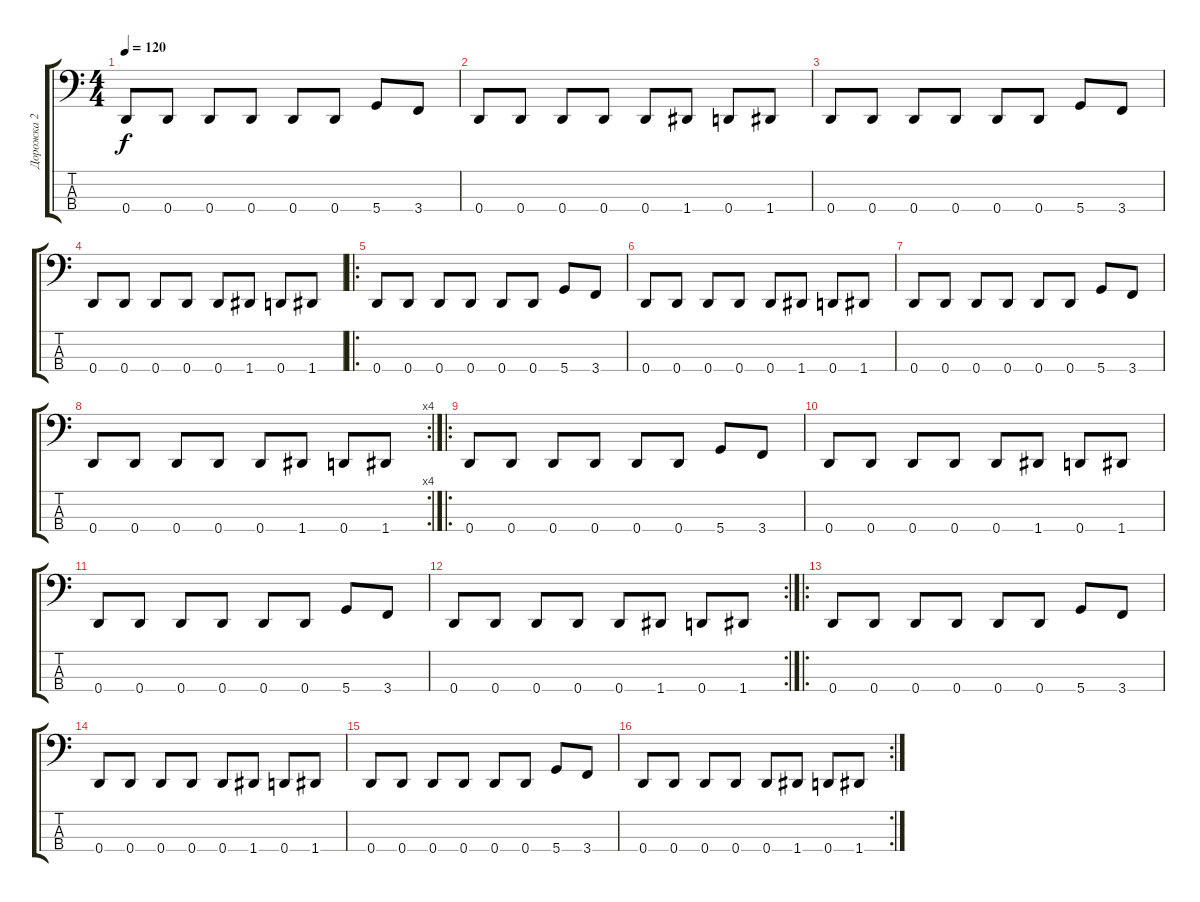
\track ("Дорожка 2" "Дорожка 2") {instrument electricbassfinger}
\staff {score tabs}
\tuning (G2 D2 A1 D1) {hide}
\ts (4 4)
\tempo 120
\clef f4
\ks c
0.4.8{dy f} 0.4.8 0.4.8 0.4.8 0.4.8 0.4.8 5.4.8 3.4.8 |
0.4.8 0.4.8 0.4.8 0.4.8 0.4.8 1.4.8 0.4.8 1.4.8 |
0.4.8 0.4.8 0.4.8 0.4.8 0.4.8 0.4.8 5.4.8 3.4.8 |
0.4.8 0.4.8 0.4.8 0.4.8 0.4.8 1.4.8 0.4.8 1.4.8 |
\ro
0.4.8 0.4.8 0.4.8 0.4.8 0.4.8 0.4.8 5.4.8 3.4.8 |
0.4.8 0.4.8 0.4.8 0.4.8 0.4.8 1.4.8 0.4.8 1.4.8 |
0.4.8 0.4.8 0.4.8 0.4.8 0.4.8 0.4.8 5.4.8 3.4.8 |
\rc 4
0.4.8 0.4.8 0.4.8 0.4.8 0.4.8 1.4.8 0.4.8 1.4.8 |
\ro
0.4.8 0.4.8 0.4.8 0.4.8 0.4.8 0.4.8 5.4.8 3.4.8 |
0.4.8 0.4.8 0.4.8 0.4.8 0.4.8 1.4.8 0.4.8 1.4.8 |
0.4.8 0.4.8 0.4.8 0.4.8 0.4.8 0.4.8 5.4.8 3.4.8 |
\rc 2
0.4.8 0.4.8 0.4.8 0.4.8 0.4.8 1.4.8 0.4.8 1.4.8 |
\ro
0.4.8 0.4.8 0.4.8 0.4.8 0.4.8 0.4.8 5.4.8 3.4.8 |
0.4.8 0.4.8 0.4.8 0.4.8 0.4.8 1.4.8 0.4.8 1.4.8 |
0.4.8 0.4.8 0.4.8 0.4.8 0.4.8 0.4.8 5.4.8 3.4.8 |
\rc 2
0.4.8 0.4.8 0.4.8 0.4.8 0.4.8 1.4.8 0.4.8 1.4.8
